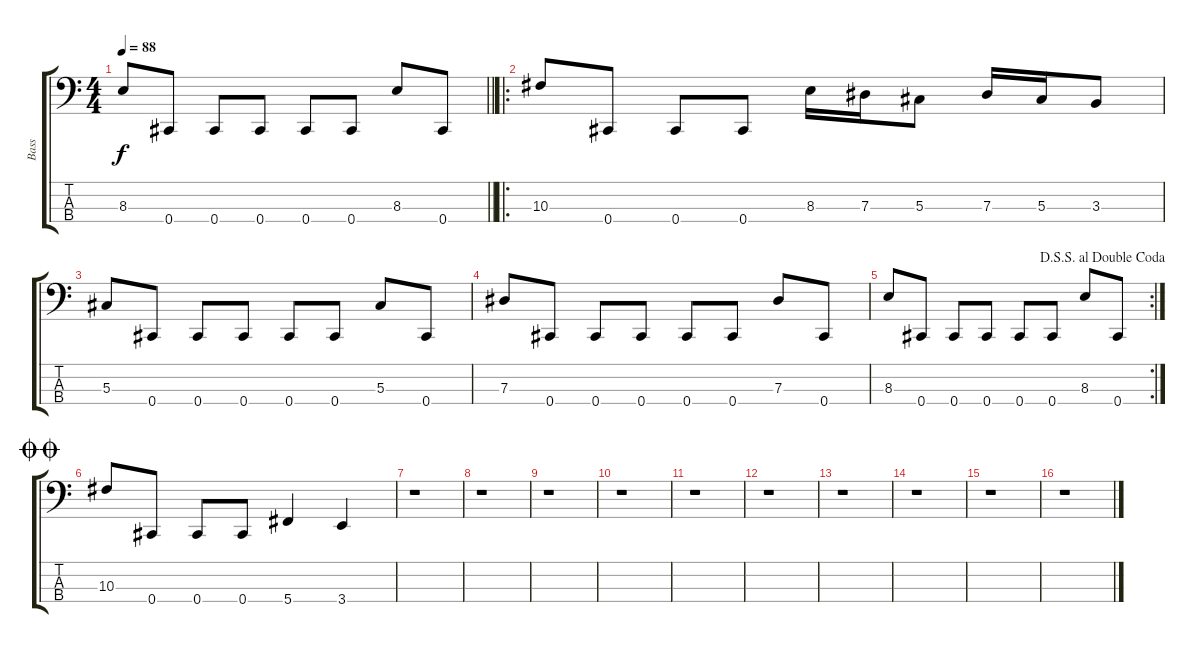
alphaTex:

\track ("Bass" "Bass") {instrument electricbassfinger}
\staff {score tabs}
\tuning (Gb2 Db2 Ab1 Db1) {hide}
\ts (4 4)
\tempo 88
\clef f4
\barLineRight lightlight
\ks c
8.3.8{dy f} 0.4.8 0.4.8 0.4.8 0.4.8 0.4.8 8.3.8 0.4.8 |
\ro
10.3.8 0.4.8 0.4.8 0.4.8 8.3.16 7.3.16 5.3.8 7.3.16 5.3.16 3.3.8 |
5.3.8 0.4.8 0.4.8 0.4.8 0.4.8 0.4.8 5.3.8 0.4.8 |
7.3.8 0.4.8 0.4.8 0.4.8 0.4.8 0.4.8 7.3.8 0.4.8 |
\rc 2
\jump dalsegnosegnoaldoublecoda
8.3.8 0.4.8 0.4.8 0.4.8 0.4.8 0.4.8 8.3.8 0.4.8 |
\jump doublecoda
10.3.8 0.4.8 0.4.8 0.4.8 5.4.4 3.4.4 |
r.1 |
r.1 |
r.1 |
r.1 |
r.1 |
r.1 |
r.1 |
r.1 |
r.1 |
r.1
